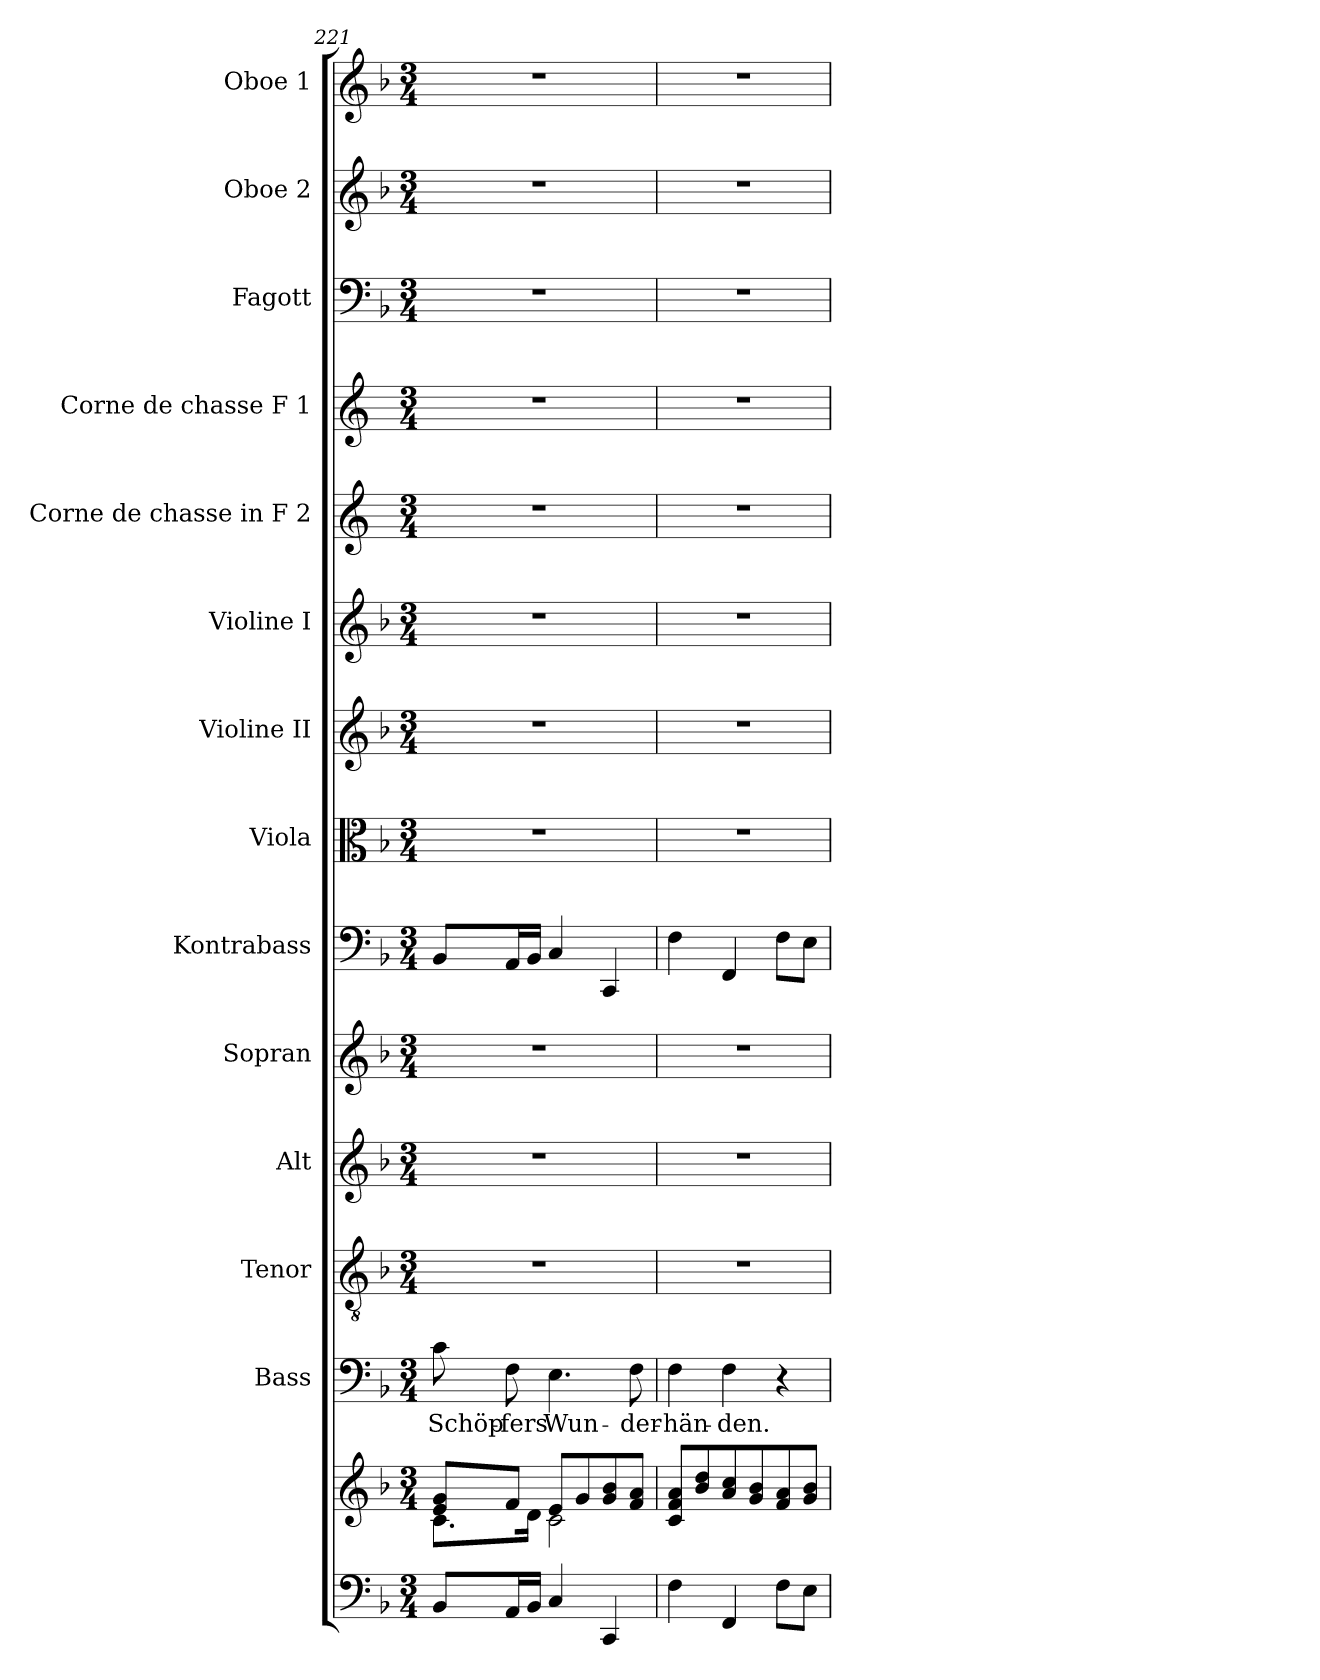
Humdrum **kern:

**kern	**kern	**kern	**text	**kern	**kern	**kern	**kern	**kern	**kern	**kern	**kern	**kern	**kern	**kern	**kern
*part14	*part14	*part13	*part13	*part12	*part11	*part10	*part9	*part8	*part7	*part6	*part5	*part4	*part3	*part2	*part1
*staff15	*staff14	*staff13	*staff13	*staff12	*staff11	*staff10	*staff9	*staff8	*staff7	*staff6	*staff5	*staff4	*staff3	*staff2	*staff1
*	*	*I"Bass	*	*I"Tenor	*I"Alt	*I"Sopran	*I"Kontrabass	*I"Viola	*I"Violine II	*I"Violine I	*I"Corne de chasse in F 2	*I"Corne de chasse F 1	*I"Fagott	*I"Oboe 2	*I"Oboe 1
*	*	*I'B.	*	*I'T.	*I'A.	*I'S.	*I'Kb.	*I'Vla.	*I'Vl. II	*I'Vl. I	*	*	*I'Fg.	*I'Ob. 2	*I'Ob. 1
*clefF4	*clefG2	*clefF4	*	*clefGv2	*clefG2	*clefG2	*clefF4	*clefC3	*clefG2	*clefG2	*clefG2	*clefG2	*clefF4	*clefG2	*clefG2
*	*	*	*	*	*	*	*ITrd7c12	*	*	*	*ITrd4c7	*ITrd4c7	*	*	*
*k[b-]	*k[b-]	*k[b-]	*	*k[b-]	*k[b-]	*k[b-]	*k[b-]	*k[b-]	*k[b-]	*k[b-]	*k[b-]	*k[b-]	*k[b-]	*k[b-]	*k[b-]
*F:	*F:	*F:	*	*F:	*F:	*F:	*F:	*F:	*F:	*F:	*F:	*F:	*F:	*F:	*F:
*M3/4	*M3/4	*M3/4	*	*M3/4	*M3/4	*M3/4	*M3/4	*M3/4	*M3/4	*M3/4	*M3/4	*M3/4	*M3/4	*M3/4	*M3/4
=221	=221	=221	=221	=221	=221	=221	=221	=221	=221	=221	=221	=221	=221	=221	=221
*	*^	*	*	*	*	*	*	*	*	*	*	*	*	*	*
!	!	!	!	!LO:LY:b	!	!	!	!	!	!	!	!	!	!	!	!
8BB-/L	8e/ 8g/L	8.c\L	8c\	Schöp-	2.r	2.r	2.r	8BBB-/L	2.r	2.r	2.r	2.r	2.r	2.r	2.r	2.r
!	!	!	!	!LO:LY:b	!	!	!	!	!	!	!	!	!	!	!	!
16AA/L	8f/J	.	8F\	-fers	.	.	.	16AAA/L	.	.	.	.	.	.	.	.
16BB-/JJ	.	16d\Jk	.	.	.	.	.	16BBB-/JJ	.	.	.	.	.	.	.	.
!	!	!	!	!LO:LY:b	!	!	!	!	!	!	!	!	!	!	!	!
4C/	8e/L	2c\	4.E\	Wun-	.	.	.	4CC/	.	.	.	.	.	.	.	.
.	8g/	.	.	.	.	.	.	.	.	.	.	.	.	.	.	.
4CC/	8g/ 8b-/	.	.	.	.	.	.	4CCC/	.	.	.	.	.	.	.	.
!	!	!	!	!LO:LY:b	!	!	!	!	!	!	!	!	!	!	!	!
.	8f/ 8a/J	.	8F\	-der-	.	.	.	.	.	.	.	.	.	.	.	.
*	*v	*v	*	*	*	*	*	*	*	*	*	*	*	*	*	*
!!LO:PB:g=z
=222	=222	=222	=222	=222	=222	=222	=222	=222	=222	=222	=222	=222	=222	=222	=222
!	!	!	!LO:LY:b	!	!	!	!	!	!	!	!	!	!	!	!
4F\	8c/ 8f/ 8a/L	4F\	-hän-	2.r	2.r	2.r	4FF\	2.r	2.r	2.r	2.r	2.r	2.r	2.r	2.r
.	8b-/ 8dd/	.	.	.	.	.	.	.	.	.	.	.	.	.	.
!	!	!	!LO:LY:b	!	!	!	!	!	!	!	!	!	!	!	!
4FF/	8a/ 8cc/	4F\	-den.	.	.	.	4FFF/	.	.	.	.	.	.	.	.
.	8g/ 8b-/	.	.	.	.	.	.	.	.	.	.	.	.	.	.
8F\L	8f/ 8a/	4r	.	.	.	.	8FF\L	.	.	.	.	.	.	.	.
8E\J	8g/ 8b-/J	.	.	.	.	.	8EE\J	.	.	.	.	.	.	.	.
=	=	=	=	=	=	=	=	=	=	=	=	=	=	=	=
*-	*-	*-	*-	*-	*-	*-	*-	*-	*-	*-	*-	*-	*-	*-	*-
